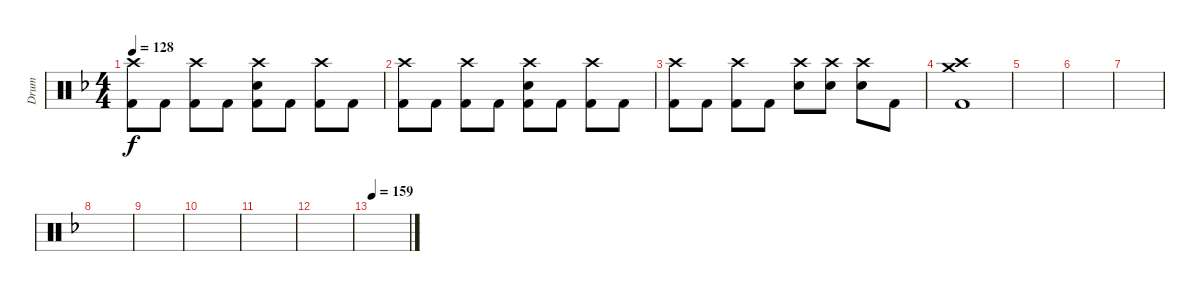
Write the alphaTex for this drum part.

\track ("Drum" "Drum") {instrument percussion}
\staff {score}
\articulation defaults
\ts (4 4)
\tempo 128
\clef neutral
\ks f
("Crash high (hit)" "Kick (hit) 2").8{dy f} "Kick (hit) 2".8 ("Crash high (hit)" "Kick (hit) 2").8 "Kick (hit) 2".8 ("Crash high (hit)" "Snare (hit) 2" "Kick (hit) 2").8 "Kick (hit) 2".8 ("Crash high (hit)" "Kick (hit) 2").8 "Kick (hit) 2".8 |
("Crash high (hit)" "Kick (hit) 2").8 "Kick (hit) 2".8 ("Crash high (hit)" "Kick (hit) 2").8 "Kick (hit) 2".8 ("Crash high (hit)" "Snare (hit) 2" "Kick (hit) 2").8 "Kick (hit) 2".8 ("Crash high (hit)" "Kick (hit) 2").8 "Kick (hit) 2".8 |
("Crash high (hit)" "Kick (hit) 2").8 "Kick (hit) 2".8 ("Crash high (hit)" "Kick (hit) 2").8 "Kick (hit) 2".8 ("Crash high (hit)" "Snare (hit) 2").8 ("Crash high (hit)" "Snare (hit) 2").8 ("Crash high (hit)" "Snare (hit) 2").8 "Kick (hit) 2".8 |
("Crash high (hit)" "Crash medium (hit)" "Kick (hit) 2").1 |
|
|
|
|
|
|
|
|
\tempo 159
